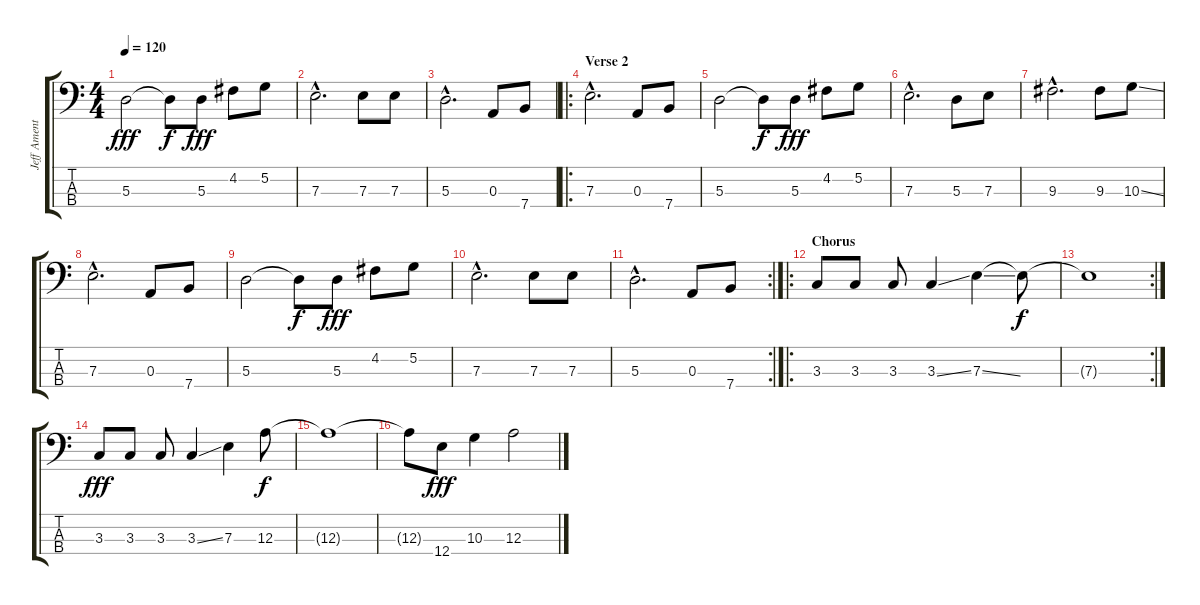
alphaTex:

\track ("Jeff Ament" "Jeff Ament") {instrument electricbassfinger}
\staff {score tabs}
\tuning (G2 D2 A1 E1) {hide}
\ts (4 4)
\tempo 120
\clef f4
\ks c
5.3.2{dy fff} 5.3{t}.8{dy f} 5.3.8{dy fff} 4.2.8 5.2.8 |
7.3{hac}.2{d} 7.3.8 7.3.8 |
5.3{hac}.2{d} 0.3.8 7.4.8 |
\ro
\section ("" "Verse 2")
7.3{hac}.2{d} 0.3.8 7.4.8 |
5.3.2 5.3{t}.8{dy f} 5.3.8{dy fff} 4.2.8 5.2.8 |
7.3{hac}.2{d} 5.3.8 7.3.8 |
9.3{hac}.2{d} 9.3.8 10.3{ss}.8 |
7.3{hac}.2{d} 0.3.8 7.4.8 |
5.3.2 5.3{t}.8{dy f} 5.3.8{dy fff} 4.2.8 5.2.8 |
7.3{hac}.2{d} 7.3.8 7.3.8 |
\rc 2
5.3{hac}.2{d} 0.3.8 7.4.8 |
\ro
\section ("" "Chorus")
3.3.8 3.3.8 3.3.8 3.3{ss}.4 7.3{ss}.4 7.3{t}.8{dy f} |
\rc 2
7.3{t}.1 |
3.3.8{dy fff} 3.3.8 3.3.8 3.3{ss}.4 7.3.4 12.3.8{dy f} |
12.3{t}.1 |
12.3{t}.8 12.4.8{dy fff} 10.3.4 12.3.2
